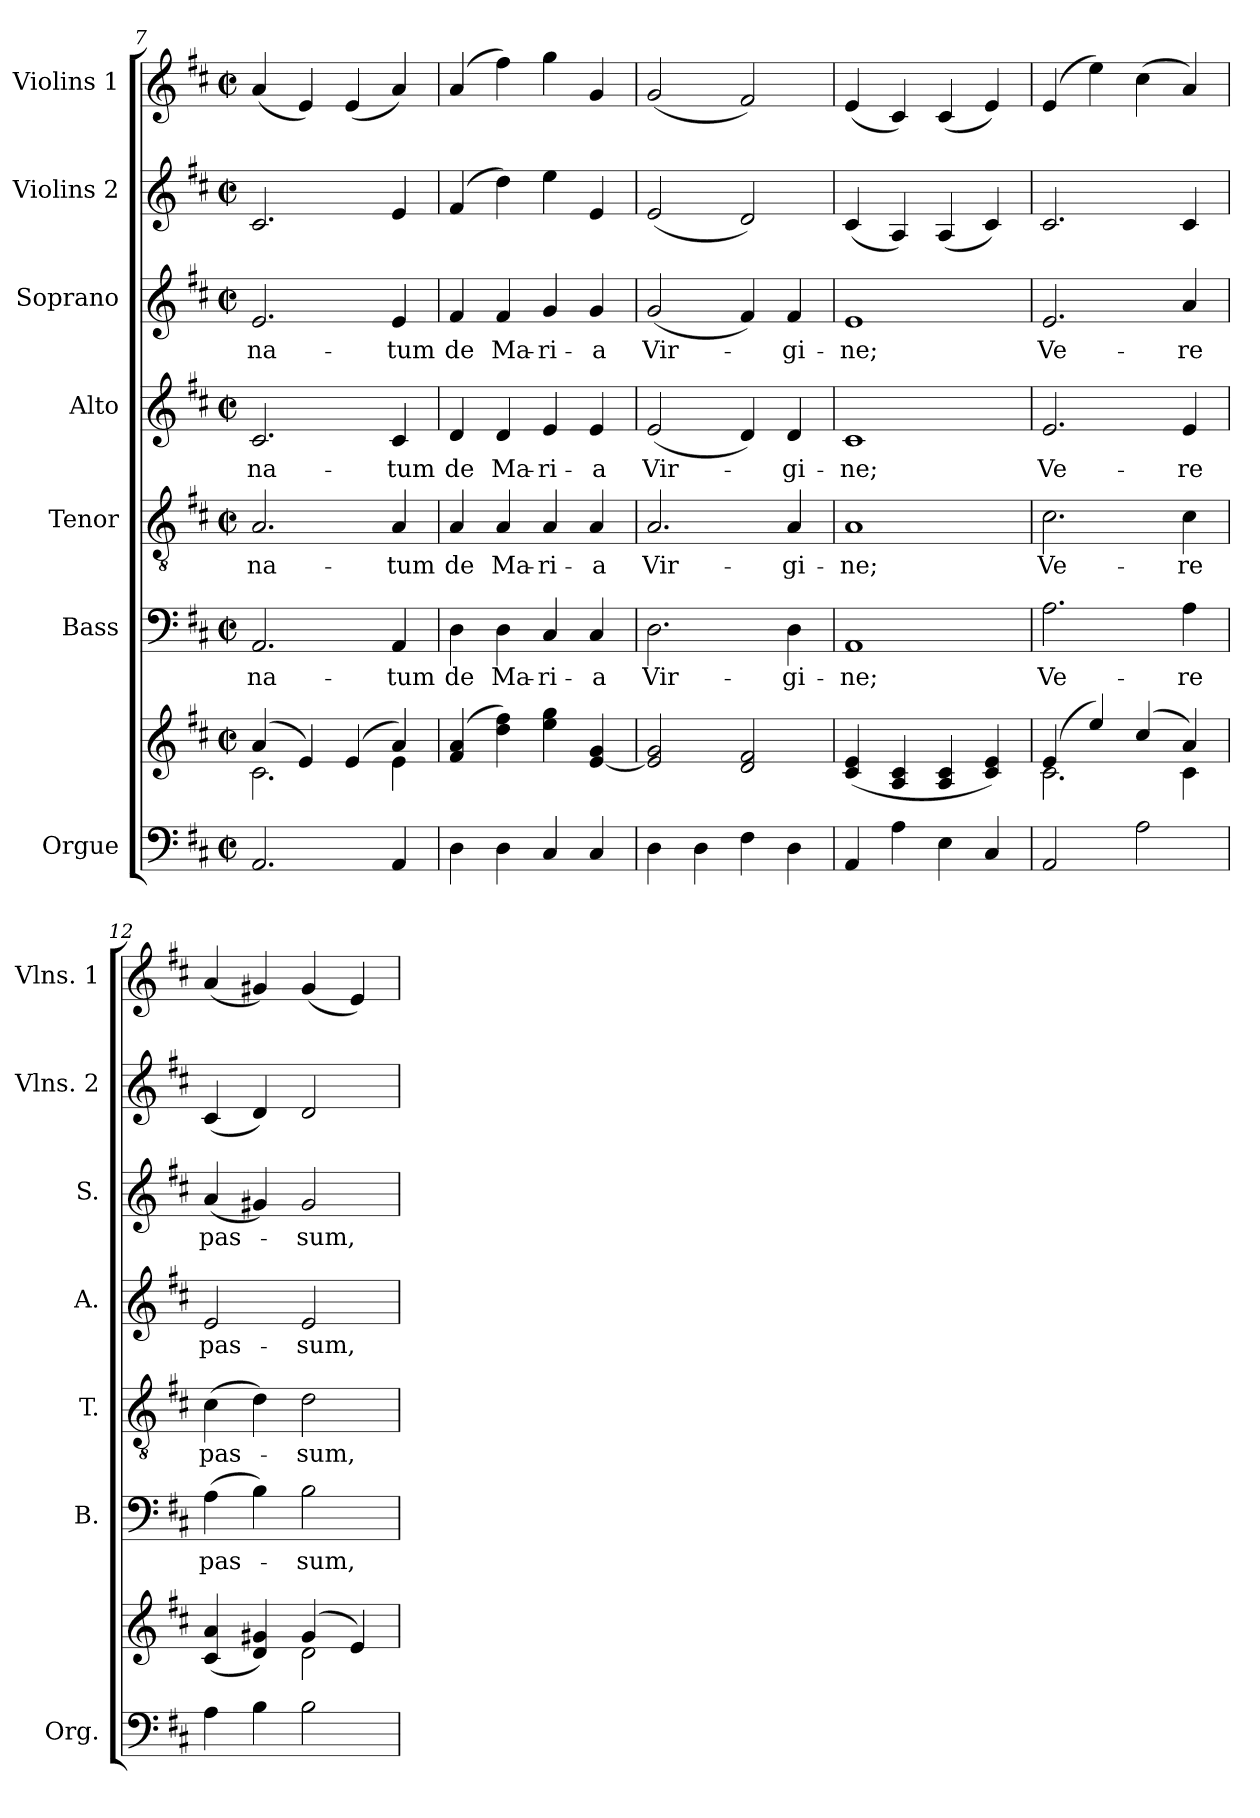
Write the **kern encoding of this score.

**kern	**kern	**kern	**text	**kern	**text	**kern	**text	**kern	**text	**kern	**kern
*part7	*part7	*part6	*part6	*part5	*part5	*part4	*part4	*part3	*part3	*part2	*part1
*staff8	*staff7	*staff6	*staff6	*staff5	*staff5	*staff4	*staff4	*staff3	*staff3	*staff2	*staff1
*I"Orgue	*	*I"Bass	*	*I"Tenor	*	*I"Alto	*	*I"Soprano	*	*I"Violins 2	*I"Violins 1
*I'Org.	*	*I'B.	*	*I'T.	*	*I'A.	*	*I'S.	*	*I'Vlns. 2	*I'Vlns. 1
*clefF4	*clefG2	*clefF4	*	*clefGv2	*	*clefG2	*	*clefG2	*	*clefG2	*clefG2
*k[f#c#]	*k[f#c#]	*k[f#c#]	*	*k[f#c#]	*	*k[f#c#]	*	*k[f#c#]	*	*k[f#c#]	*k[f#c#]
*M4/4	*M4/4	*M4/4	*	*M4/4	*	*M4/4	*	*M4/4	*	*M4/4	*M4/4
*met(c|)	*met(c|)	*met(c|)	*	*met(c|)	*	*met(c|)	*	*met(c|)	*	*met(c|)	*met(c|)
=7	=7	=7	=7	=7	=7	=7	=7	=7	=7	=7	=7
*	*^	*	*	*	*	*	*	*	*	*	*
!	!	!	!	!LO:LY:b	!	!LO:LY:b	!	!LO:LY:b	!	!LO:LY:b	!	!
2.AA/	(4a/	2.c#\	2.AA/	na-	2.A/	na-	2.c#/	na-	2.e/	na-	2.c#/	(4a/
.	4e/)	.	.	.	.	.	.	.	.	.	.	4e/)
.	(4e/	.	.	.	.	.	.	.	.	.	.	(4e/
!	!	!	!	!LO:LY:b	!	!LO:LY:b	!	!LO:LY:b	!	!LO:LY:b	!	!
4AA/	4a/)	4e\	4AA/	-tum	4A/	-tum	4c#/	-tum	4e/	-tum	4e/	4a/)
=8	=8	=8	=8	=8	=8	=8	=8	=8	=8	=8	=8	=8
!	!	!	!	!LO:LY:b	!	!LO:LY:b	!	!LO:LY:b	!	!LO:LY:b	!	!
*	*v	*v	*	*	*	*	*	*	*	*	*	*
4D\	(4f#/ 4a/	4D\	de	4A/	de	4d/	de	4f#/	de	(4f#/	(4a/
!	!	!	!LO:LY:b	!	!LO:LY:b	!	!LO:LY:b	!	!LO:LY:b	!	!
4D\	4dd\ 4ff#\)	4D\	Ma-	4A/	Ma-	4d/	Ma-	4f#/	Ma-	4dd\)	4ff#\)
!	!	!	!LO:LY:b	!	!LO:LY:b	!	!LO:LY:b	!	!LO:LY:b	!	!
4C#/	4ee\ 4gg\	4C#/	-ri-	4A/	-ri-	4e/	-ri-	4g/	-ri-	4ee\	4gg\
!	!	!	!LO:LY:b	!	!LO:LY:b	!	!LO:LY:b	!	!LO:LY:b	!	!
4C#/	[4e/ 4g/	4C#/	-a	4A/	-a	4e/	-a	4g/	-a	4e/	4g/
=9	=9	=9	=9	=9	=9	=9	=9	=9	=9	=9	=9
!	!	!	!LO:LY:b	!	!LO:LY:b	!	!LO:LY:b	!	!LO:LY:b	!	!
4D\	2e/] 2g/	2.D\	Vir-	2.A/	Vir-	(2e/	Vir-	(2g/	Vir-	(2e/	(2g/
4D\	.	.	.	.	.	.	.	.	.	.	.
4F#\	2d/ 2f#/	.	.	.	.	4d/)	.	4f#/)	.	2d/)	2f#/)
!	!	!	!LO:LY:b	!	!LO:LY:b	!	!LO:LY:b	!	!LO:LY:b	!	!
4D\	.	4D\	-gi-	4A/	-gi-	4d/	-gi-	4f#/	-gi-	.	.
=10	=10	=10	=10	=10	=10	=10	=10	=10	=10	=10	=10
!	!	!	!LO:LY:b	!	!LO:LY:b	!	!LO:LY:b	!	!LO:LY:b	!	!
4AA/	(4c#/ 4e/	1AA	-ne;	1A	-ne;	1c#	-ne;	1e	-ne;	(4c#/	(4e/
4A\	4A/ 4c#/	.	.	.	.	.	.	.	.	4A/)	4c#/)
4E\	4A/ 4c#/	.	.	.	.	.	.	.	.	(4A/	(4c#/
4C#/	4c#/ 4e/)	.	.	.	.	.	.	.	.	4c#/)	4e/)
!!LO:PB:g=z
=11	=11	=11	=11	=11	=11	=11	=11	=11	=11	=11	=11
*	*^	*	*	*	*	*	*	*	*	*	*
!	!	!	!	!LO:LY:b	!	!LO:LY:b	!	!LO:LY:b	!	!LO:LY:b	!	!
2AA/	(4e/	2.c#\	2.A\	Ve-	2.c#\	Ve-	2.e/	Ve-	2.e/	Ve-	2.c#/	(4e/
.	4ee/)	.	.	.	.	.	.	.	.	.	.	4ee\)
2A\	(4cc#/	.	.	.	.	.	.	.	.	.	.	(4cc#\
!	!	!	!	!LO:LY:b	!	!LO:LY:b	!	!LO:LY:b	!	!LO:LY:b	!	!
.	4a/)	4c#\	4A\	-re	4c#\	-re	4e/	-re	4a/	-re	4c#/	4a/)
=12	=12	=12	=12	=12	=12	=12	=12	=12	=12	=12	=12	=12
!	!	!	!	!LO:LY:b	!	!LO:LY:b	!	!LO:LY:b	!	!LO:LY:b	!	!
4A\	(4c#/ 4a/	2ryy	(4A\	pas-	(4c#\	pas-	2e/	pas-	(4a/	pas-	(4c#/	(4a/
4B\	4d/ 4g#X/)	.	4B\)	.	4d\)	.	.	.	4g#X/)	.	4d/)	4g#X/)
!	!	!	!	!LO:LY:b	!	!LO:LY:b	!	!LO:LY:b	!	!LO:LY:b	!	!
2B\	(4g#/	2d\	2B\	-sum,	2d\	-sum,	2e/	-sum,	2g#/	-sum,	2d/	(4g#/
.	4e/)	.	.	.	.	.	.	.	.	.	.	4e/)
*	*v	*v	*	*	*	*	*	*	*	*	*	*
=	=	=	=	=	=	=	=	=	=	=	=
*-	*-	*-	*-	*-	*-	*-	*-	*-	*-	*-	*-
